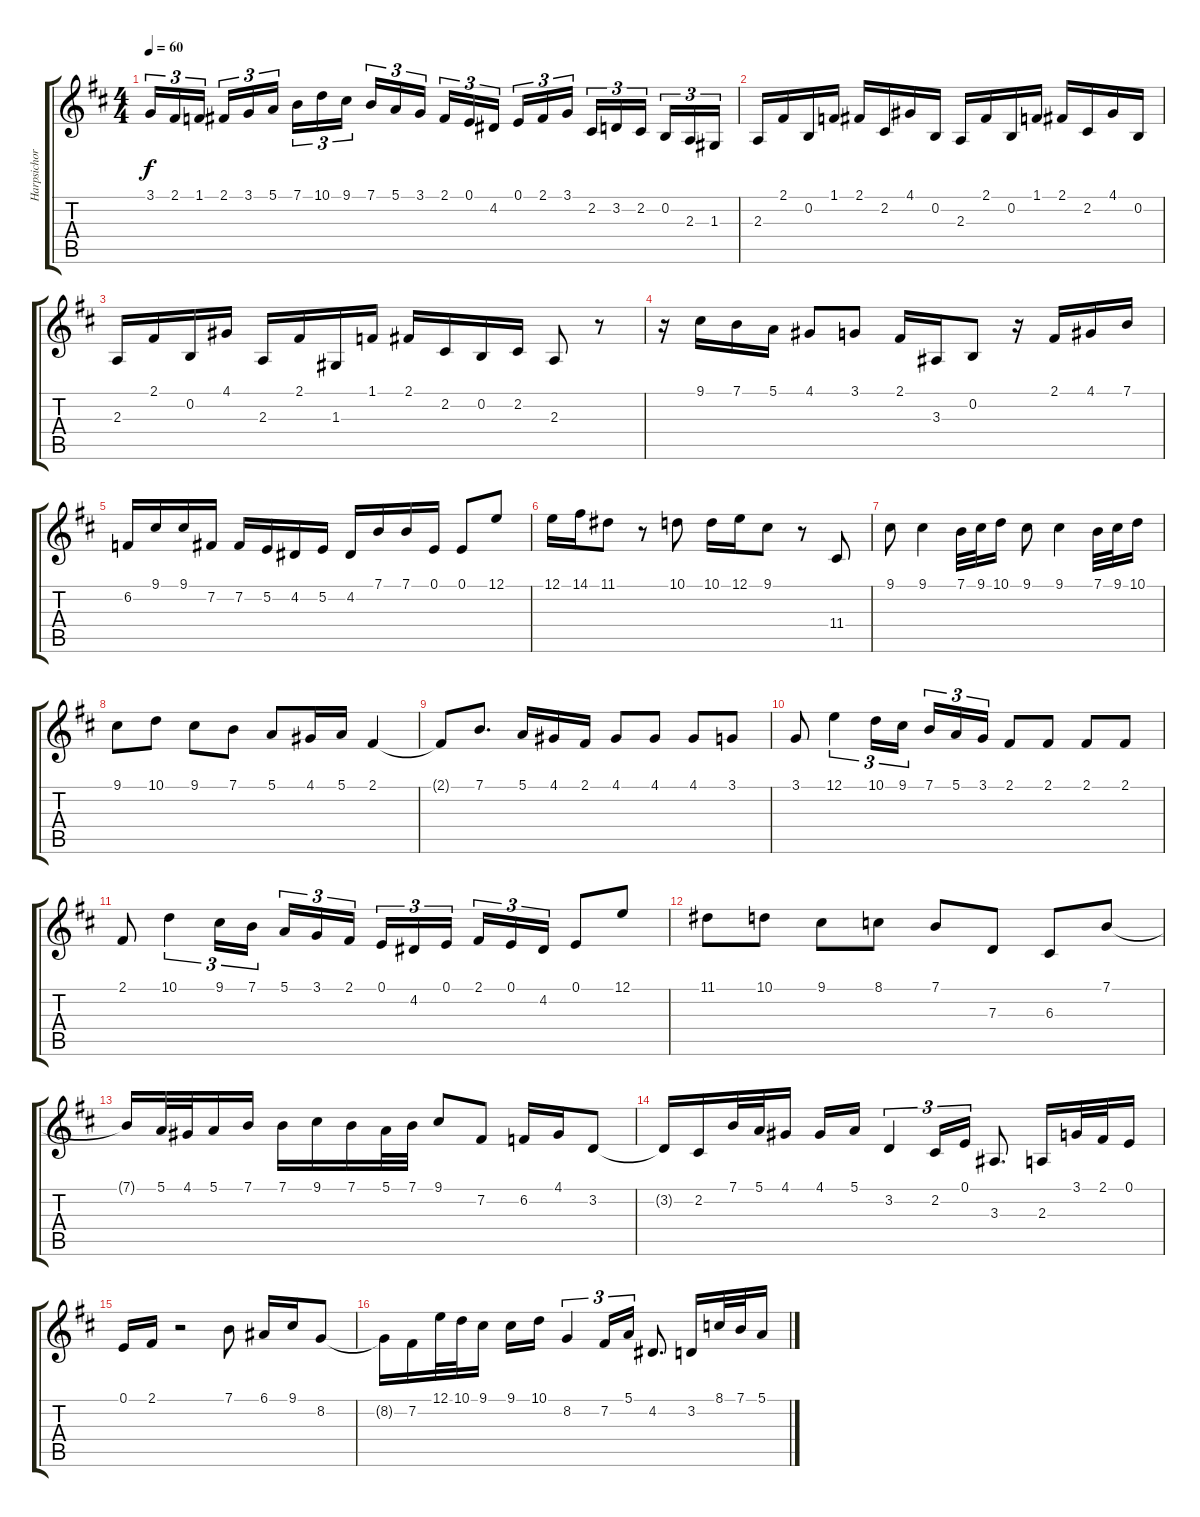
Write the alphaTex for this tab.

\track ("Harpsichord RH" "Harpsichor") {instrument harpsichord}
\staff {score tabs}
\tuning (E4 B3 G3 D3 A2 E2) {hide}
\ts (4 4)
\tempo 60
\clef g2
\ks bminor
3.1.16{tu (3 2) dy f} 2.1.16{tu (3 2)} 1.1.16{tu (3 2)} 2.1.16{tu (3 2)} 3.1.16{tu (3 2)} 5.1.16{tu (3 2)} 7.1.16{tu (3 2)} 10.1.16{tu (3 2)} 9.1.16{tu (3 2)} 7.1.16{tu (3 2)} 5.1.16{tu (3 2)} 3.1.16{tu (3 2)} 2.1.16{tu (3 2)} 0.1.16{tu (3 2)} 4.2.16{tu (3 2)} 0.1.16{tu (3 2)} 2.1.16{tu (3 2)} 3.1.16{tu (3 2)} 2.2.16{tu (3 2)} 3.2.16{tu (3 2)} 2.2.16{tu (3 2)} 0.2.16{tu (3 2)} 2.3.16{tu (3 2)} 1.3.16{tu (3 2)} |
2.3.16 2.1.16 0.2.16 1.1.16 2.1.16 2.2.16 4.1.16 0.2.16 2.3.16 2.1.16 0.2.16 1.1.16 2.1.16 2.2.16 4.1.16 0.2.16 |
2.3.16 2.1.16 0.2.16 4.1.16 2.3.16 2.1.16 1.3.16 1.1.16 2.1.16 2.2.16 0.2.16 2.2.16 2.3.8 r.8 |
r.16 9.1.16 7.1.16 5.1.16 4.1.8 3.1.8 2.1.16 3.3.16 0.2.8 r.16 2.1.16 4.1.16 7.1.16 |
6.2.16 9.1.16 9.1.16 7.2.16 7.2.16 5.2.16 4.2.16 5.2.16 4.2.16 7.1.16 7.1.16 0.1.16 0.1.8 12.1.8 |
12.1.16 14.1.16 11.1.8 r.8 10.1.8 10.1.16 12.1.16 9.1.8 r.8 11.4.8 |
9.1.8 9.1.4 7.1.32 9.1.32 10.1.16 9.1.8 9.1.4 7.1.32 9.1.32 10.1.16 |
9.1.8 10.1.8 9.1.8 7.1.8 5.1.8 4.1.16 5.1.16 2.1.4 |
2.1{t}.8 7.1.8{d} 5.1.16 4.1.16 2.1.16 4.1.8 4.1.8 4.1.8 3.1.8 |
3.1.8 12.1.4{tu (3 2)} 10.1.16{tu (3 2)} 9.1.16{tu (3 2)} 7.1.16{tu (3 2)} 5.1.16{tu (3 2)} 3.1.16{tu (3 2)} 2.1.8 2.1.8 2.1.8 2.1.8 |
2.1.8 10.1.4{tu (3 2)} 9.1.16{tu (3 2)} 7.1.16{tu (3 2)} 5.1.16{tu (3 2)} 3.1.16{tu (3 2)} 2.1.16{tu (3 2)} 0.1.16{tu (3 2)} 4.2.16{tu (3 2)} 0.1.16{tu (3 2)} 2.1.16{tu (3 2)} 0.1.16{tu (3 2)} 4.2.16{tu (3 2)} 0.1.8 12.1.8 |
11.1.8 10.1.8 9.1.8 8.1.8 7.1.8 7.3.8 6.3.8 7.1.8 |
7.1{t}.16 5.1.32 4.1.32 5.1.16 7.1.16 7.1.16 9.1.16 7.1.16 5.1.32 7.1.32 9.1.8 7.2.8 6.2.16 4.1.16 3.2.8 |
3.2{t}.16 2.2.16 7.1.32 5.1.32 4.1.16 4.1.16 5.1.16 3.2.4{tu (3 2)} 2.2.16{tu (3 2)} 0.1.16{tu (3 2)} 3.3.8{d} 2.3.16 3.1.32 2.1.32 0.1.16 |
0.1.16 2.1.16 r.2 7.1.8 6.1.16 9.1.16 8.2.8 |
8.2{t}.16 7.2.16 12.1.32 10.1.32 9.1.16 9.1.16 10.1.16 8.2.4{tu (3 2)} 7.2.16{tu (3 2)} 5.1.16{tu (3 2)} 4.2.8{d} 3.2.16 8.1.32 7.1.32 5.1.16
